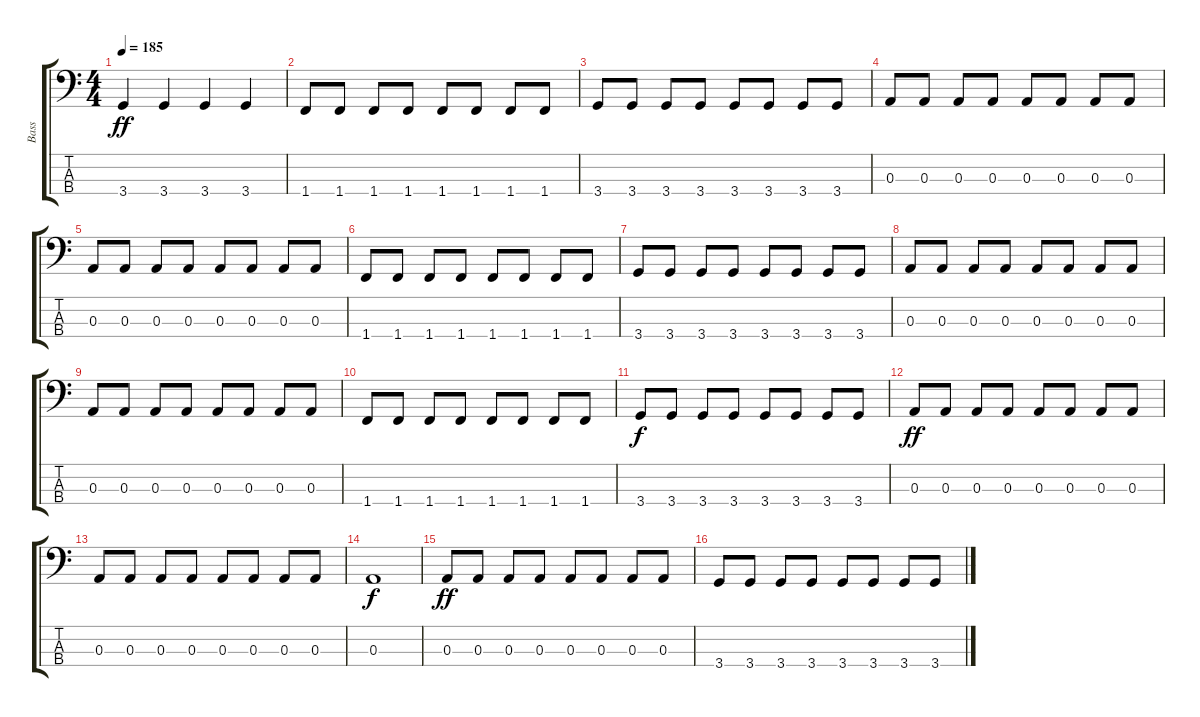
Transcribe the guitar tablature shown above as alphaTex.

\track ("Bass" "Bass") {instrument electricbassfinger}
\staff {score tabs}
\tuning (G2 D2 A1 E1) {hide}
\ts (4 4)
\tempo 185
\clef f4
\ks c
3.4.4{dy ff} 3.4.4 3.4.4 3.4.4 |
1.4.8 1.4.8 1.4.8 1.4.8 1.4.8 1.4.8 1.4.8 1.4.8 |
3.4.8 3.4.8 3.4.8 3.4.8 3.4.8 3.4.8 3.4.8 3.4.8 |
0.3.8 0.3.8 0.3.8 0.3.8 0.3.8 0.3.8 0.3.8 0.3.8 |
0.3.8 0.3.8 0.3.8 0.3.8 0.3.8 0.3.8 0.3.8 0.3.8 |
1.4.8 1.4.8 1.4.8 1.4.8 1.4.8 1.4.8 1.4.8 1.4.8 |
3.4.8 3.4.8 3.4.8 3.4.8 3.4.8 3.4.8 3.4.8 3.4.8 |
0.3.8 0.3.8 0.3.8 0.3.8 0.3.8 0.3.8 0.3.8 0.3.8 |
0.3.8 0.3.8 0.3.8 0.3.8 0.3.8 0.3.8 0.3.8 0.3.8 |
1.4.8 1.4.8 1.4.8 1.4.8 1.4.8 1.4.8 1.4.8 1.4.8 |
3.4.8{dy f} 3.4.8 3.4.8 3.4.8 3.4.8 3.4.8 3.4.8 3.4.8 |
0.3.8{dy ff} 0.3.8 0.3.8 0.3.8 0.3.8 0.3.8 0.3.8 0.3.8 |
0.3.8 0.3.8 0.3.8 0.3.8 0.3.8 0.3.8 0.3.8 0.3.8 |
0.3.1{dy f} |
0.3.8{dy ff} 0.3.8 0.3.8 0.3.8 0.3.8 0.3.8 0.3.8 0.3.8 |
3.4.8 3.4.8 3.4.8 3.4.8 3.4.8 3.4.8 3.4.8 3.4.8
